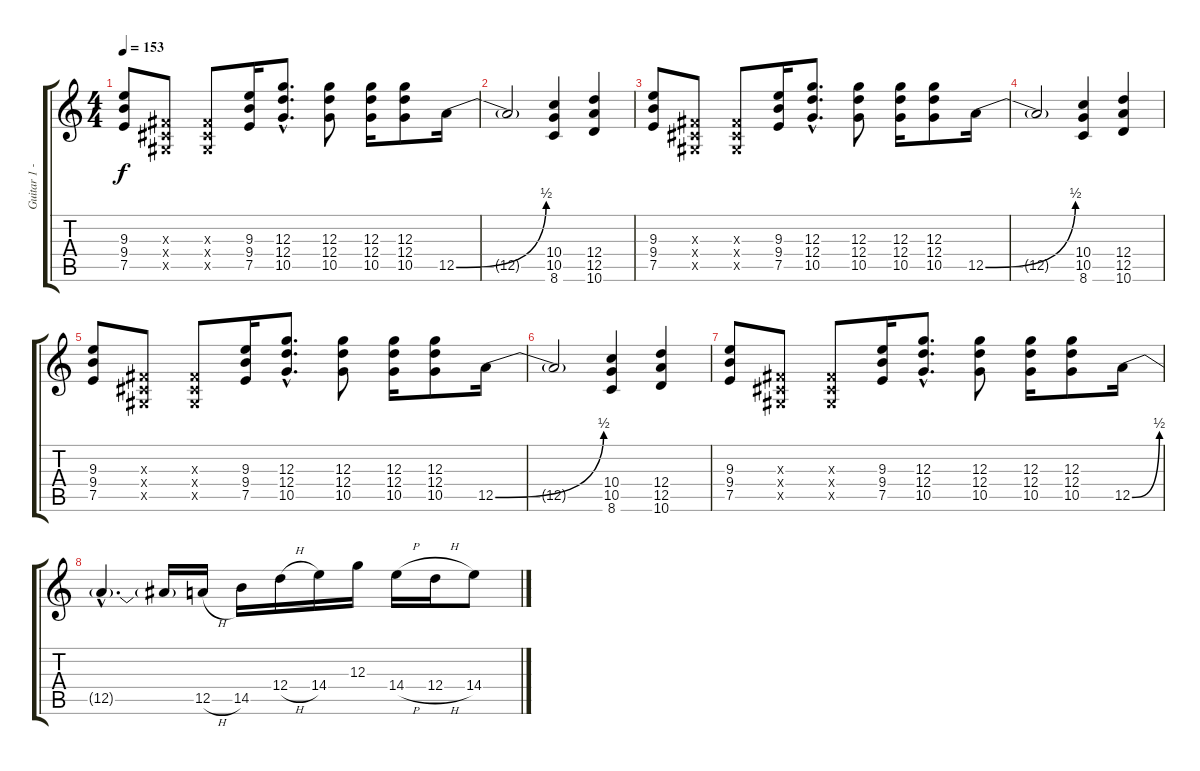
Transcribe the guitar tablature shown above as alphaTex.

\track ("Guitar 1 - El Hefe" "Guitar 1 -") {instrument overdrivenguitar}
\staff {score tabs}
\tuning (E4 B3 G3 D3 A2 E2) {hide}
\ts (4 4)
\tempo 153
\clef g2
\ks c
(9.3 9.4 7.5).8{dy f} (-1.3{x} -1.4{x} -1.5{x}).8 (-1.3{x} -1.4{x} -1.5{x}).8 (9.3 9.4 7.5).16 (12.3{hac} 12.4{hac} 10.5{hac}).8{d} (12.3 12.4 10.5).8 (12.3 12.4 10.5).16 (12.3 12.4 10.5).8 12.5{be (bend 0 0 60 2)}.16 |
12.5{t}.2 (10.4 10.5 8.6).4 (12.4 12.5 10.6).4 |
(9.3 9.4 7.5).8 (-1.3{x} -1.4{x} -1.5{x}).8 (-1.3{x} -1.4{x} -1.5{x}).8 (9.3 9.4 7.5).16 (12.3{hac} 12.4{hac} 10.5{hac}).8{d} (12.3 12.4 10.5).8 (12.3 12.4 10.5).16 (12.3 12.4 10.5).8 12.5{be (bend 0 0 60 2)}.16 |
12.5{t}.2 (10.4 10.5 8.6).4 (12.4 12.5 10.6).4 |
(9.3 9.4 7.5).8 (-1.3{x} -1.4{x} -1.5{x}).8 (-1.3{x} -1.4{x} -1.5{x}).8 (9.3 9.4 7.5).16 (12.3{hac} 12.4{hac} 10.5{hac}).8{d} (12.3 12.4 10.5).8 (12.3 12.4 10.5).16 (12.3 12.4 10.5).8 12.5{be (bend 0 0 60 2)}.16 |
12.5{t}.2 (10.4 10.5 8.6).4 (12.4 12.5 10.6).4 |
(9.3 9.4 7.5).8 (-1.3{x} -1.4{x} -1.5{x}).8 (-1.3{x} -1.4{x} -1.5{x}).8 (9.3 9.4 7.5).16 (12.3{hac} 12.4{hac} 10.5{hac}).8{d} (12.3 12.4 10.5).8 (12.3 12.4 10.5).16 (12.3 12.4 10.5).8 12.5{be (bend 0 0 60 2)}.16 |
12.5{hac t}.4{d} 12.5{t}.16 12.5{h}.16 14.5.16 12.4{h}.16 14.4.16 12.3.16 14.4{h}.16 12.4{h}.16 14.4.8
